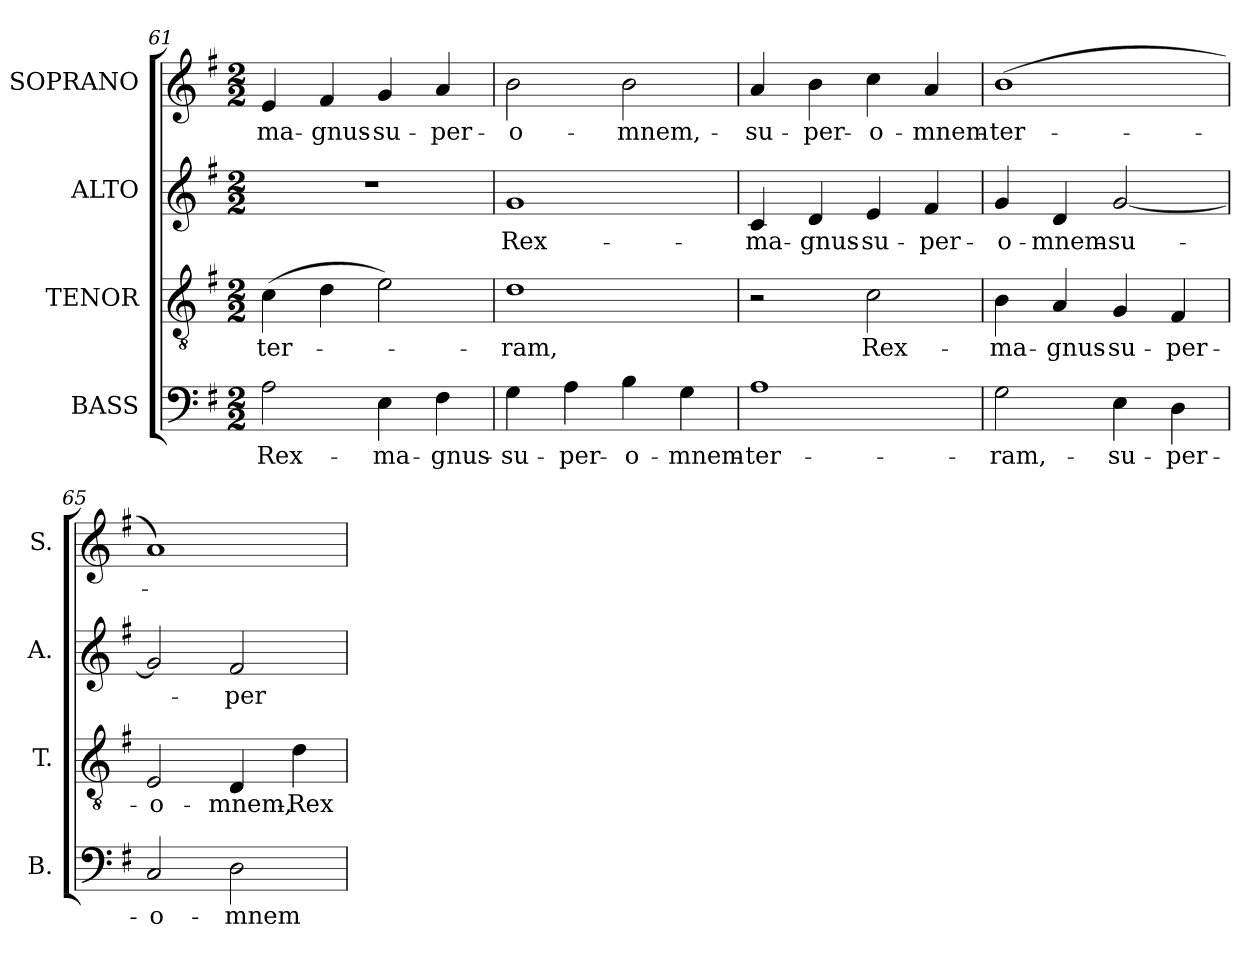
**kern	**text	**kern	**text	**kern	**text	**kern	**text
*part4	*part4	*part3	*part3	*part2	*part2	*part1	*part1
*staff4	*staff4	*staff3	*staff3	*staff2	*staff2	*staff1	*staff1
*I"BASS	*	*I"TENOR	*	*I"ALTO	*	*I"SOPRANO	*
*I'B.	*	*I'T.	*	*I'A.	*	*I'S.	*
*clefF4	*	*clefGv2	*	*clefG2	*	*clefG2	*
*	*	*ITrd7c12	*	*	*	*	*
*k[f#]	*	*k[f#]	*	*k[f#]	*	*k[f#]	*
*G:	*	*G:	*	*G:	*	*G:	*
*M2/2	*	*M2/2	*	*M2/2	*	*M2/2	*
=61	=61	=61	=61	=61	=61	=61	=61
!	!LO:LY:b:color=#000000	!	!	!	!	!	!
!	!	!	!LO:LY:b:color=#000000	!	!	!	!
!	!	!	!	!	!	!	!LO:LY:b:color=#000000
2Ai\	-Rex-	(4Ci\	-ter-	1r	.	4ei/	-ma-
!	!	!	!	!	!	!	!LO:LY:b:color=#000000
.	.	4Di\	.	.	.	4f#i/	-gnus-
!	!LO:LY:b:color=#000000	!	!	!	!	!	!
!	!	!	!	!	!	!	!LO:LY:b:color=#000000
4Ei\	-ma-	2Ei\)	.	.	.	4gi/	-su-
!	!LO:LY:b:color=#000000	!	!	!	!	!	!
!	!	!	!	!	!	!	!LO:LY:b:color=#000000
4F#i\	-gnus-	.	.	.	.	4ai/	-per-
!!LO:LB:g=z
=62	=62	=62	=62	=62	=62	=62	=62
!	!LO:LY:b:color=#000000	!	!	!	!	!	!
!	!	!	!LO:LY:b:color=#000000	!	!	!	!
!	!	!	!	!	!LO:LY:b:color=#000000	!	!
!	!	!	!	!	!	!	!LO:LY:b:color=#000000
4Gi\	-su-	1Di	-ram,	1gi	-Rex-	2bi\	-o-
!	!LO:LY:b:color=#000000	!	!	!	!	!	!
4Ai\	-per-	.	.	.	.	.	.
!	!LO:LY:b:color=#000000	!	!	!	!	!	!
!	!	!	!	!	!	!	!LO:LY:b:color=#000000
4Bi\	-o-	.	.	.	.	2bi\	-mnem,-
!	!LO:LY:b:color=#000000	!	!	!	!	!	!
4Gi\	-mnem-	.	.	.	.	.	.
=63	=63	=63	=63	=63	=63	=63	=63
!	!LO:LY:b:color=#000000	!	!	!	!	!	!
!	!	!	!	!	!LO:LY:b:color=#000000	!	!
!	!	!	!	!	!	!	!LO:LY:b:color=#000000
1Ai	-ter-	2r	.	4ci/	-ma-	4ai/	-su-
!	!	!	!	!	!LO:LY:b:color=#000000	!	!
!	!	!	!	!	!	!	!LO:LY:b:color=#000000
.	.	.	.	4di/	-gnus-	4bi\	-per-
!	!	!	!LO:LY:b:color=#000000	!	!	!	!
!	!	!	!	!	!LO:LY:b:color=#000000	!	!
!	!	!	!	!	!	!	!LO:LY:b:color=#000000
.	.	2Ci\	Rex-	4ei/	-su-	4cci\	-o-
!	!	!	!	!	!LO:LY:b:color=#000000	!	!
!	!	!	!	!	!	!	!LO:LY:b:color=#000000
.	.	.	.	4f#i/	-per-	4ai/	-mnem-
=64	=64	=64	=64	=64	=64	=64	=64
!	!LO:LY:b:color=#000000	!	!	!	!	!	!
!	!	!	!LO:LY:b:color=#000000	!	!	!	!
!	!	!	!	!	!LO:LY:b:color=#000000	!	!
!	!	!	!	!	!	!	!LO:LY:b:color=#000000
2Gi\	-ram,-	4BBi\	-ma-	4gi/	-o-	(1bi	-ter-
!	!	!	!LO:LY:b:color=#000000	!	!	!	!
!	!	!	!	!	!LO:LY:b:color=#000000	!	!
.	.	4AAi/	-gnus-	4di/	-mnem-	.	.
!	!LO:LY:b:color=#000000	!	!	!	!	!	!
!	!	!	!LO:LY:b:color=#000000	!	!	!	!
!	!	!	!	!	!LO:LY:b:color=#000000	!	!
4Ei\	-su-	4GGi/	-su-	[2gi/	-su-	.	.
!	!LO:LY:b:color=#000000	!	!	!	!	!	!
!	!	!	!LO:LY:b:color=#000000	!	!	!	!
4Di\	-per-	4FF#i/	-per-	.	.	.	.
=65	=65	=65	=65	=65	=65	=65	=65
!	!LO:LY:b:color=#000000	!	!	!	!	!	!
!	!	!	!LO:LY:b:color=#000000	!	!	!	!
2Ci/	-o-	2EEi/	-o-	2gi/]	.	1ai)	.
!	!LO:LY:b:color=#000000	!	!	!	!	!	!
!	!	!	!LO:LY:b:color=#000000	!	!	!	!
!	!	!	!	!	!LO:LY:b:color=#000000	!	!
2Di\	-mnem-	4DDi/	-mnem,-	2f#i/	-per-	.	.
!	!	!	!LO:LY:b:color=#000000	!	!	!	!
.	.	4Di\	-Rex-	.	.	.	.
=	=	=	=	=	=	=	=
*-	*-	*-	*-	*-	*-	*-	*-
